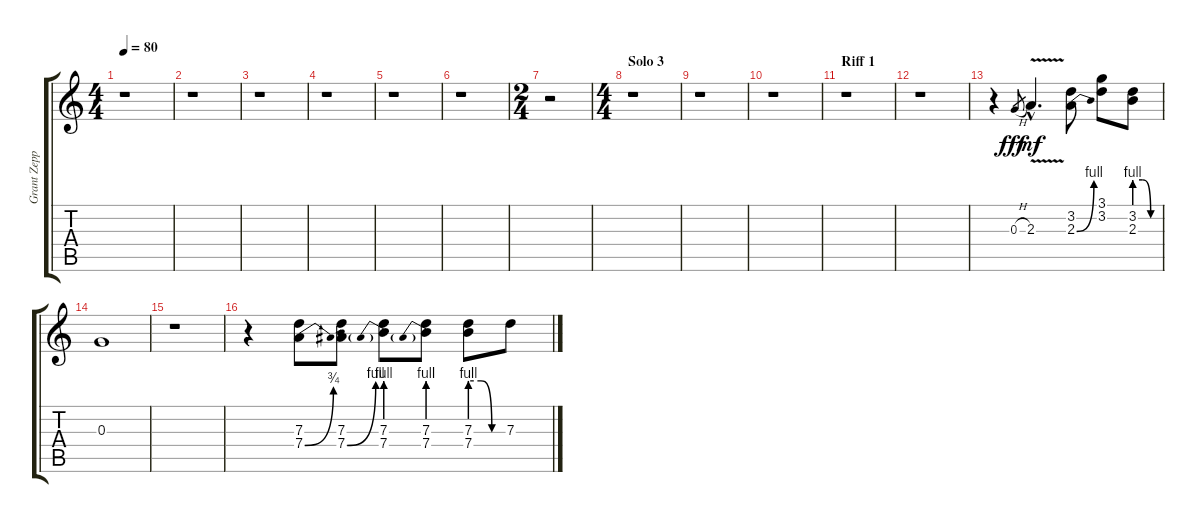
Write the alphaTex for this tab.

\track ("Grant Zeppelin - Solo " "Grant Zepp") {instrument distortionguitar}
\staff {score tabs}
\tuning (E4 B3 G3 D3 A2 E2) {hide}
\ts (4 4)
\tempo 80
\clef g2
\ks c
r.1{dy mf} |
r.1 |
r.1 |
r.1 |
r.1 |
r.1 |
\ts (2 4)
r.2 |
\ts (4 4)
\section ("" "Solo 3")
r.1 |
r.1 |
r.1 |
\section ("" "Riff 1")
r.1 |
r.1 |
r.4{instrument acousticguitarsteel} 0.3{h}.8{gr dy fff} 2.3{v hac}.4{d dy mf} (3.2 2.3{be (bend 0 0 60 4)}).8 (3.1 3.2).8 (3.2 2.3{be (custom 0 4 20 4 40 0 60 0)}).8 |
0.3.1 |
r.1 |
r.4{instrument acousticguitarsteel} (7.3 7.4{be (bend 0 0 60 3)}).8 (7.3 7.4{be (bend 0 0 60 4)}).8 (7.3 7.4{be (prebend 0 4 60 4)}).8 (7.3 7.4{be (prebend 0 4 60 4)}).8 (7.3 7.4{be (custom 0 4 20 4 40 0 60 0)}).8 7.3.8
